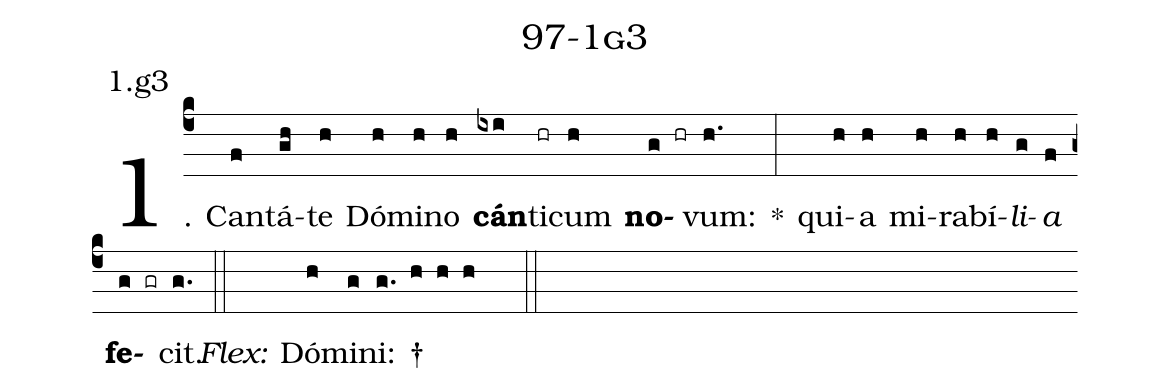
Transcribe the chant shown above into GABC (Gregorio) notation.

name: 97-1g3;
annotation: 1.g3;
%%
(c4)1. Can(f)tá(gh)te(h) Dó(h)mi(h)no(h) <b>cán</b>(ixi)ti(hr)cum(h) <b>no</b>(g hr)vum:(h.) *(:) qui(h)a(h) mi(h)ra(h)bí(h)<i>li</i>(g)<i>a</i>(f) <b>fe</b>(g gr)cit.(g.) (::)
<i>Flex:</i>()  Dó(h)mi(g)ni: †(g. h h h  ::)
